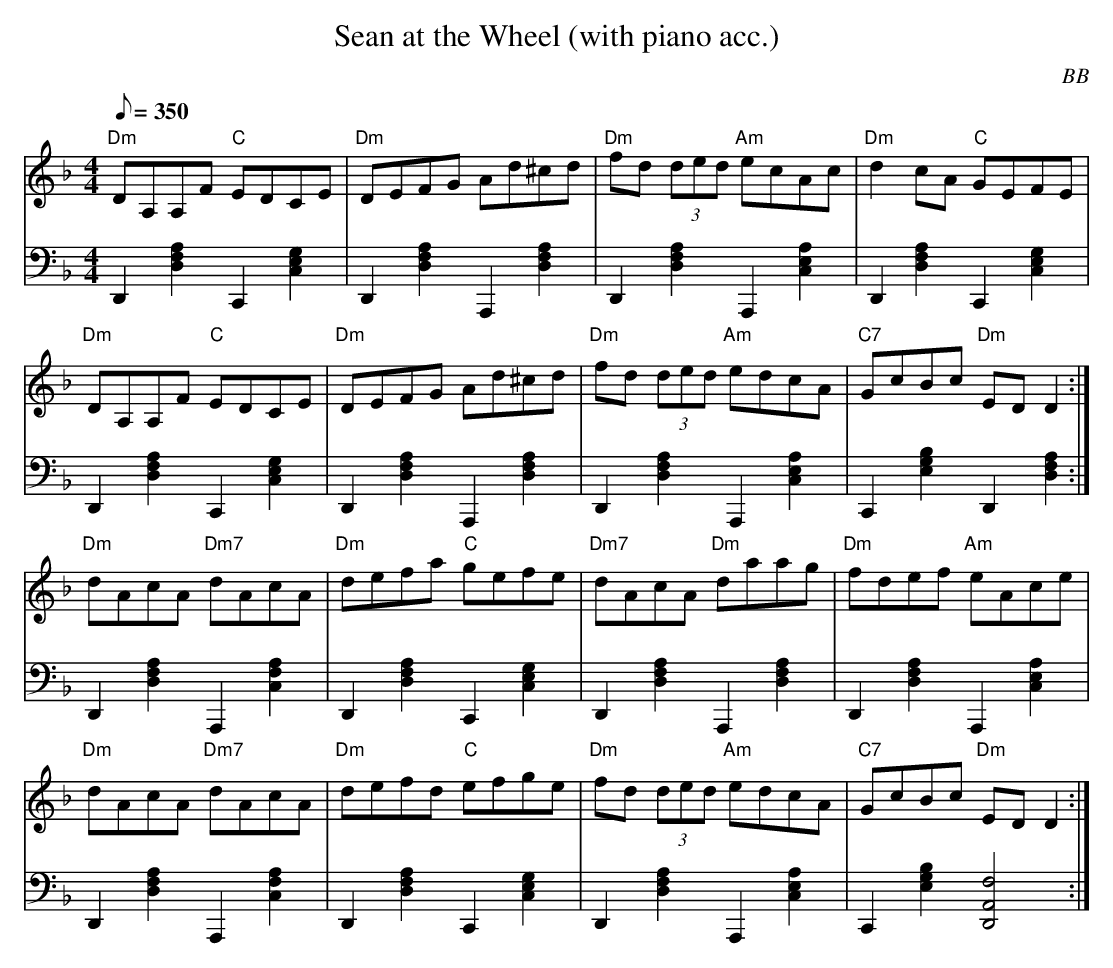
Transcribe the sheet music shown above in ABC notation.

X:1
T: Sean at the Wheel (with piano acc.)
C: BB
Q: 1/8=350
M: 4/4
L: 1/8
V: 1 program 1 110 %fiddle
V: 2 volume=70 clef=bass m=D program 1 00
K: Dm
[V:1] "Dm"DA,A,F "C"EDCE|"Dm"DEFG Ad^cd|"Dm"fd (3ded "Am"ecAc|"Dm"d2 cA "C"GEFE|
[V:2] D,2[A2D2F2]C,2[E2G2C2]|D,2[A2D2F2]A,,2[A2D2F2]|D,2[A2D2F2]A,,2[A2C2E2]|\
D,2[A2D2F2]C,2[E2G2C2]|
[V:1] "Dm"DA,A,F "C"EDCE|"Dm"DEFG Ad^cd|"Dm"fd (3ded "Am"edcA|"C7"GcBc "Dm"ED D2 :|
[V:2] D,2[A2D2F2]C,2[E2G2C2]|D,2[A2D2F2]A,,2[A2D2F2]|D,2[A2D2F2]A,,2[A2C2E2]|\
C,2[E2G2B2]D,2[A2D2F2]:|
[V:1] "Dm"dAcA "Dm7"dAcA|"Dm"defa "C"gefe|"Dm7"dAcA "Dm"daag|"Dm"fdef "Am"eAce|
[V:2] D,2[A2D2F2]A,,2[A2C2F2]|D,2[A2D2F2]C,2[E2G2C2]|D,2[A2D2F2]A,,2[A2D2F2]|\
D,2[A2D2F2]A,,2[A2C2E2]|
[V:1] "Dm"dAcA "Dm7"dAcA|"Dm"defd "C"efge|"Dm"fd (3ded "Am"edcA|"C7"GcBc "Dm"ED D2 :|
[V:2] D,2[A2D2F2]A,,2[A2C2F2]|D,2[A2D2F2]C,2[E2G2C2]|D,2[A2D2F2]A,,2[A2C2E2]|\
C,2[E2G2B2][D,4A,4F4] :|
